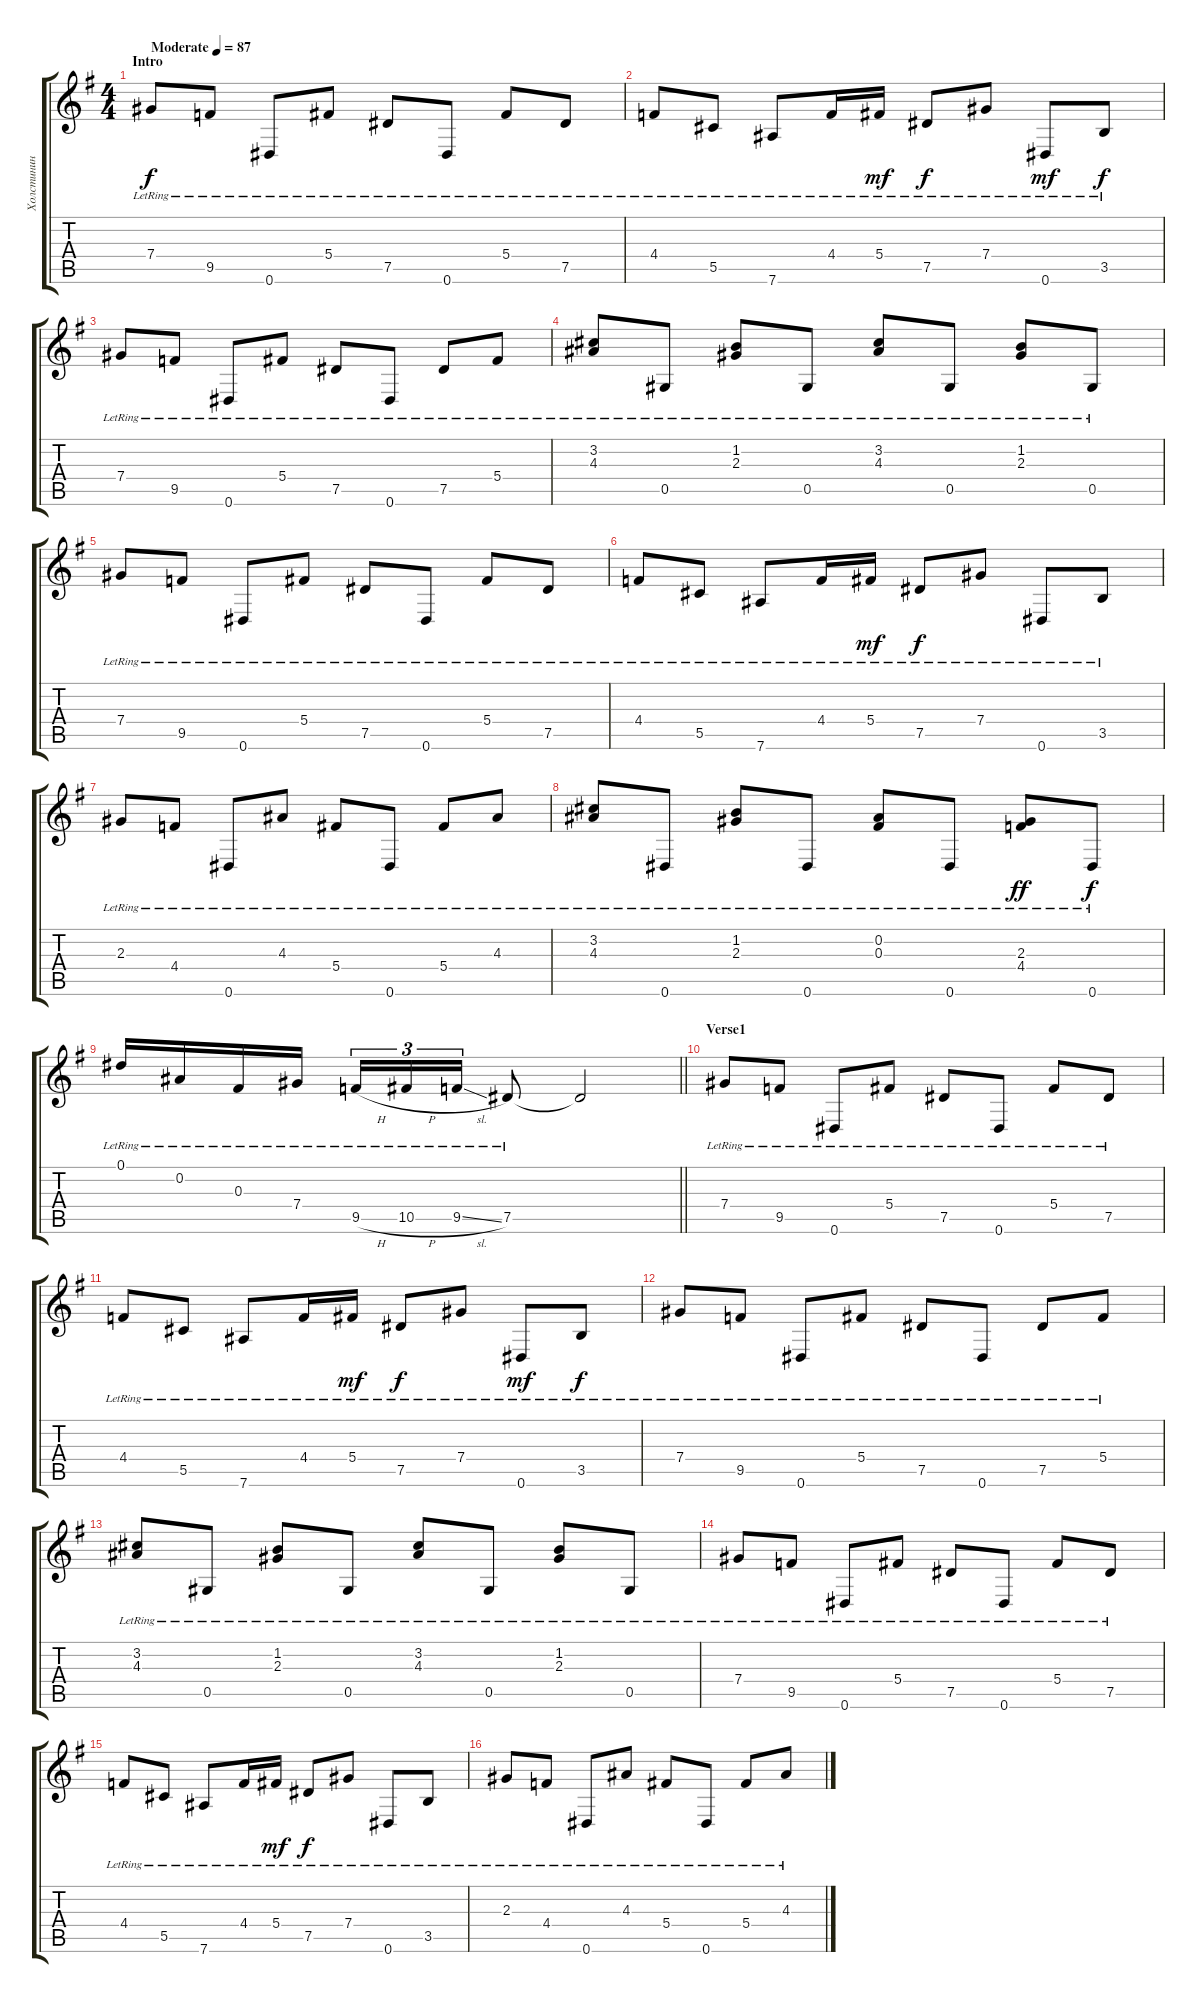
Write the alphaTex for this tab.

\track ("Холстинин" "Холстинин") {instrument acousticguitarsteel}
\staff {score tabs}
\tuning (Eb4 Bb3 Gb3 Db3 Ab2 Eb2) {hide}
\ts (4 4)
\section ("" "Intro")
\tempo (87 "Moderate")
\clef g2
\ks g
7.4{lr}.8{dy f instrument acousticguitarsteel} 9.5{lr}.8 0.6{lr}.8 5.4{lr}.8 7.5{lr}.8 0.6{lr}.8 5.4{lr}.8 7.5{lr}.8 |
4.4{lr}.8 5.5{lr}.8 7.6{lr}.8 4.4{lr}.16 5.4{lr}.16{dy mf} 7.5{lr}.8{dy f} 7.4{lr}.8 0.6{lr}.8{dy mf} 3.5{lr}.8{dy f} |
7.4{lr}.8 9.5{lr}.8 0.6{lr}.8 5.4{lr}.8 7.5{lr}.8 0.6{lr}.8 7.5{lr}.8 5.4{lr}.8 |
(3.2{lr} 4.3{lr}).8 0.5{lr}.8 (1.2{lr} 2.3{lr}).8 0.5{lr}.8 (3.2{lr} 4.3{lr}).8 0.5{lr}.8 (1.2{lr} 2.3{lr}).8 0.5{lr}.8 |
7.4{lr}.8 9.5{lr}.8 0.6{lr}.8 5.4{lr}.8 7.5{lr}.8 0.6{lr}.8 5.4{lr}.8 7.5{lr}.8 |
4.4{lr}.8 5.5{lr}.8 7.6{lr}.8 4.4{lr}.16 5.4{lr}.16{dy mf} 7.5{lr}.8{dy f} 7.4{lr}.8 0.6{lr}.8 3.5{lr}.8 |
2.3{lr}.8 4.4{lr}.8 0.6{lr}.8 4.3{lr}.8 5.4{lr}.8 0.6{lr}.8 5.4{lr}.8 4.3{lr}.8 |
(3.2{lr} 4.3{lr}).8 0.6{lr}.8 (1.2{lr} 2.3{lr}).8 0.6{lr}.8 (0.2{lr} 0.3{lr}).8 0.6{lr}.8 (2.3{lr} 4.4{lr}).8{dy ff} 0.6{lr}.8{dy f} |
\barLineRight lightlight
0.1{lr}.16 0.2{lr}.16 0.3{lr}.16 7.4{lr}.16 9.5{h lr}.16{tu (3 2)} 10.5{h lr}.16{tu (3 2)} 9.5{sl lr}.16{tu (3 2)} 7.5{lr}.8 7.5{t}.2 |
\section ("" "Verse1")
7.4{lr}.8 9.5{lr}.8 0.6{lr}.8 5.4{lr}.8 7.5{lr}.8 0.6{lr}.8 5.4{lr}.8 7.5{lr}.8 |
4.4{lr}.8 5.5{lr}.8 7.6{lr}.8 4.4{lr}.16 5.4{lr}.16{dy mf} 7.5{lr}.8{dy f} 7.4{lr}.8 0.6{lr}.8{dy mf} 3.5{lr}.8{dy f} |
7.4{lr}.8 9.5{lr}.8 0.6{lr}.8 5.4{lr}.8 7.5{lr}.8 0.6{lr}.8 7.5{lr}.8 5.4{lr}.8 |
(3.2{lr} 4.3{lr}).8 0.5{lr}.8 (1.2{lr} 2.3{lr}).8 0.5{lr}.8 (3.2{lr} 4.3{lr}).8 0.5{lr}.8 (1.2{lr} 2.3{lr}).8 0.5{lr}.8 |
7.4{lr}.8 9.5{lr}.8 0.6{lr}.8 5.4{lr}.8 7.5{lr}.8 0.6{lr}.8 5.4{lr}.8 7.5{lr}.8 |
4.4{lr}.8 5.5{lr}.8 7.6{lr}.8 4.4{lr}.16 5.4{lr}.16{dy mf} 7.5{lr}.8{dy f} 7.4{lr}.8 0.6{lr}.8 3.5{lr}.8 |
2.3{lr}.8 4.4{lr}.8 0.6{lr}.8 4.3{lr}.8 5.4{lr}.8 0.6{lr}.8 5.4{lr}.8 4.3{lr}.8
